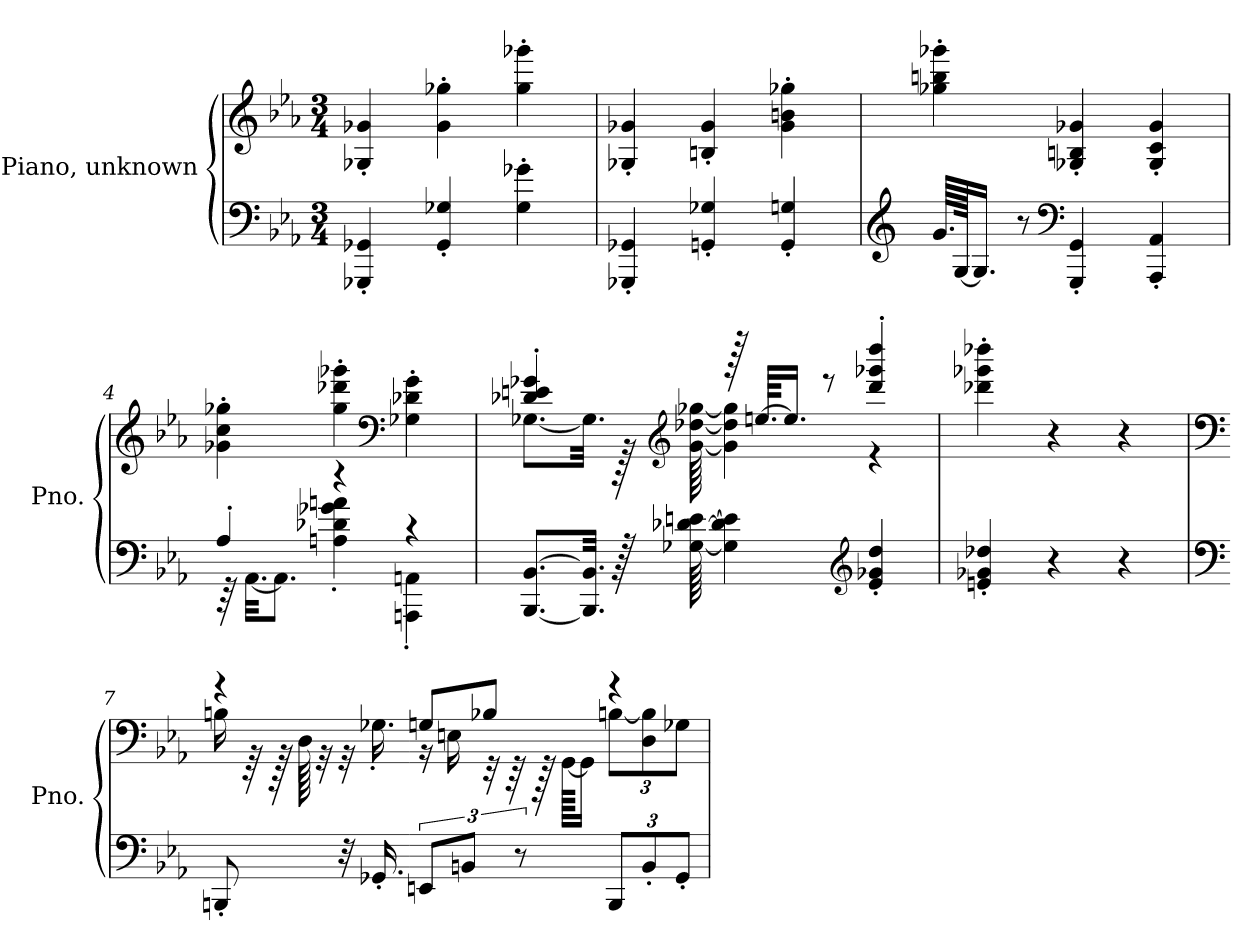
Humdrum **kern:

**kern	**kern
*part1	*part1
*staff2	*staff1
*I"Piano, unknown	*
*I'Pno.	*
*clefF4	*clefG2
*k[b-e-a-]	*k[b-e-a-]
*M3/4	*M3/4
*MM97	*MM97
=1	=1
4GGG-X/' 4GG-X/'	4G-X/' 4g-X/'
4GG-/' 4G-X/'	4g-\' 4gg-X\'
4G-\' 4g-X\'	4gg-\' 4ggg-X\'
=2	=2
4GGG-X/' 4GG-X/'	4G-X/' 4g-X/'
4GGn/' 4G-X/'	4Bn/' 4g-/'
4GG/' 4Gn/'	4g-\' 4bn\' 4gg-X\'
=3	=3
*clefG2	*
64.g/LLLL	4gg-X\' 4bbn\' 4ggg-X\'
[128G/JJK	.
16.G/JJ]	.
8r	.
*clefF4	*
4GGG/' 4GG/'	4G-X/' 4Bn/' 4g-X/'
4AAA-/' 4AA-/'	4G-/' 4c/' 4g-/'
=4	=4
*^	*
4A-'/	64r	4g-X\' 4cc\' 4gg-X\'
.	[32.AA-\KKL	.
.	8.AA-\J]	.
4r	4An\' 4d-X\' 4g-X\' 4an\'	4gg-\' 4ddd-X\' 4ggg-X\'
*	*	*clefF4
4r	4AAAn\' 4AAn\'	4G-X\' 4d-X\' 4g-\'
*v	*v	*
!!LO:LB:g=z
=5	=5
*	*^
[8.BBB-/ [8.BB-/L	4d-X/' 4en/' 4g-X/'	[8.G-X\L
32.BBB-/] 32.BB-/]Jkk	.	32.G-\Jkk]
128r	.	128r
*	*clefG2	*
[128G-X\ [128d-X\ [128en\	.	[128g-\ [128dd-X\ [128gg-X\
4G-\] 4d-\] 4e\]	128r	4g-\] 4dd-\] 4gg-\]
.	[64.een/KKLL	.
.	16.ee/JJ]	.
.	8r	.
*clefG2	*	*
4e/' 4g-X/' 4dd/'	4ddd/' 4ggg-X/' 4dddd/'	4r
*	*v	*v
=6	=6
4en/' 4g-X/' 4dd-X/'	4ddd-X\' 4ggg-X\' 4dddd-X\'
4r	4r
4r	4r
!!LO:LB:g=z
=7	=7
*clefF4	*clefF4
*	*^
8BBBn'/	4r	16Bn\
.	.	64r
.	.	128r
.	.	128D\
.	.	32r
32r	.	32r
16.GG-X'/	.	16.G-X'\
12EEn/L	8Gn/L	16r
.	.	16En\
12BBn/J	.	.
.	8B-X/J	32r
.	.	64r
12r	.	.
.	.	128r
.	.	[128GG\KKKLL
.	.	16GG\JJ]
*Xbrackettup	*	*Xbrackettup
12BBB/L	4r	[12Bn\L
12BB'/	.	12D\ 12B\]
12GG-'/J	.	12G-X\J
*	*v	*v
=	=
*-	*-
